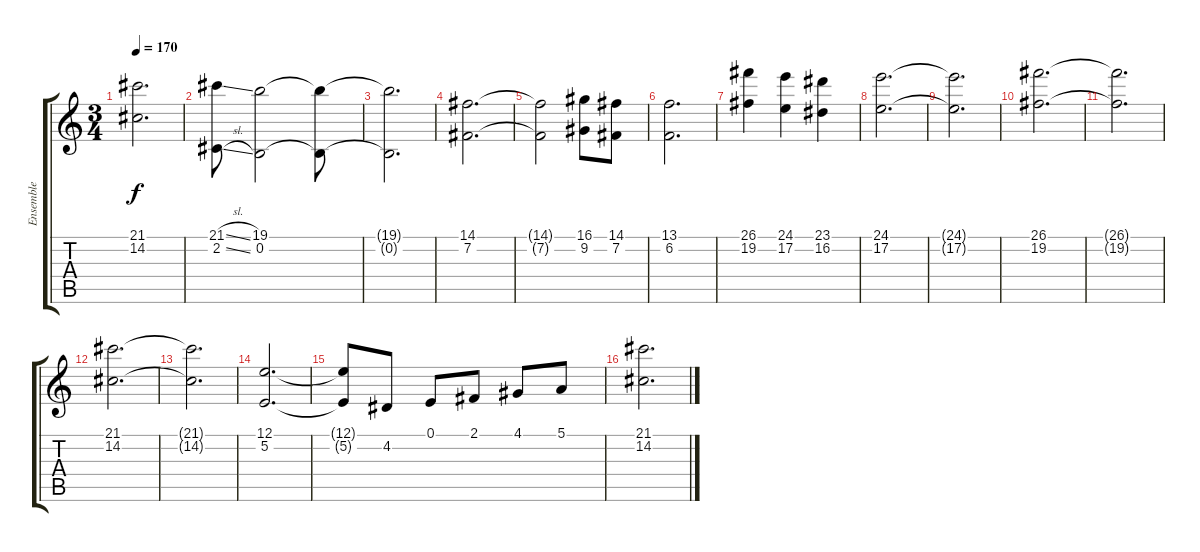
\track ("Ensemble" "Ensemble") {instrument stringensemble1}
\staff {score tabs}
\tuning (E4 B3 G3 D3 A2 E2) {hide}
\ts (3 4)
\tempo 170
\clef g2
\ks c
(21.1{t} 14.2{t}).2{d dy f} |
(21.1{sl} 2.2{sl}).8 (19.1 0.2).2 (19.1{t} 0.2{t}).8 |
(19.1{t} 0.2{t}).2{d} |
(14.1 7.2).2{d} |
(14.1{t} 7.2{t}).2 (16.1 9.2).8 (14.1 7.2).8 |
(13.1 6.2).2{d} |
(26.1 19.2).4 (24.1 17.2).4 (23.1 16.2).4 |
(24.1 17.2).2{d} |
(24.1{t} 17.2{t}).2{d} |
(26.1 19.2).2{d} |
(26.1{t} 19.2{t}).2{d} |
(21.1 14.2).2{d} |
(21.1{t} 14.2{t}).2{d} |
(12.1 5.2).2{d} |
(12.1{t} 5.2{t}).8 4.2.8 0.1.8 2.1.8 4.1.8 5.1.8 |
(21.1 14.2).2{d}
